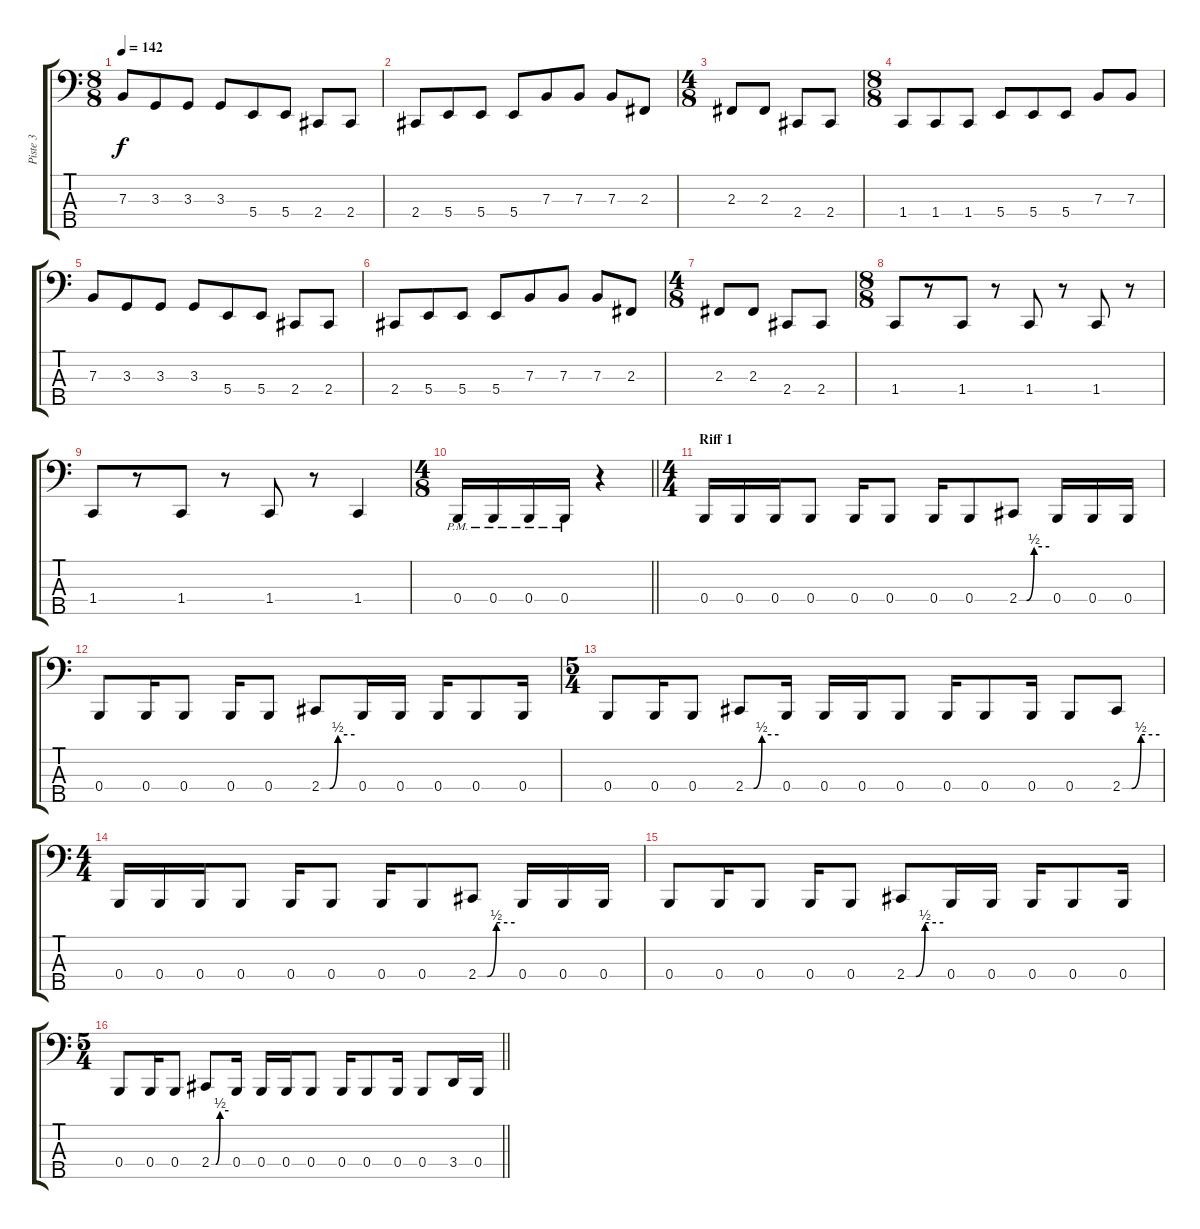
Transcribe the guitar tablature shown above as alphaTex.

\track ("Piste 3" "Piste 3") {instrument electricbasspick}
\staff {score tabs}
\tuning (D2 A1 E1 B0 Gb0) {hide}
\ts (8 8)
\tempo 142
\clef f4
\ks c
7.3.8{dy f} 3.3.8 3.3.8 3.3.8 5.4.8 5.4.8 2.4.8 2.4.8 |
2.4.8 5.4.8 5.4.8 5.4.8 7.3.8 7.3.8 7.3.8 2.3.8 |
\ts (4 8)
2.3.8 2.3.8 2.4.8 2.4.8 |
\ts (8 8)
1.4.8 1.4.8 1.4.8 5.4.8 5.4.8 5.4.8 7.3.8 7.3.8 |
7.3.8 3.3.8 3.3.8 3.3.8 5.4.8 5.4.8 2.4.8 2.4.8 |
2.4.8 5.4.8 5.4.8 5.4.8 7.3.8 7.3.8 7.3.8 2.3.8 |
\ts (4 8)
2.3.8 2.3.8 2.4.8 2.4.8 |
\ts (8 8)
1.4.8 r.8 1.4.8 r.8 1.4.8 r.8 1.4.8 r.8 |
1.4.8 r.8 1.4.8 r.8 1.4.8 r.8 1.4.4 |
\ts (4 8)
\barLineRight lightlight
0.4{pm}.16 0.4{pm}.16 0.4{pm}.16 0.4{pm}.16 r.4 |
\ts (4 4)
\section ("" "Riff 1")
0.4.16 0.4.16 0.4.16 0.4.8 0.4.16 0.4.8 0.4.16 0.4.8 2.4{be (custom 0 0 15 0 30 2 60 2)}.8 0.4.16 0.4.16 0.4.16 |
0.4.8 0.4.16 0.4.8 0.4.16 0.4.8 2.4{be (custom 0 0 15 0 30 2 60 2)}.8 0.4.16 0.4.16 0.4.16 0.4.8 0.4.16 |
\ts (5 4)
0.4.8 0.4.16 0.4.8 2.4{be (custom 0 0 15 0 30 2 60 2)}.8 0.4.16 0.4.16 0.4.16 0.4.8 0.4.16 0.4.8 0.4.16 0.4.8 2.4{be (custom 0 0 15 0 30 2 60 2)}.8 |
\ts (4 4)
0.4.16 0.4.16 0.4.16 0.4.8 0.4.16 0.4.8 0.4.16 0.4.8 2.4{be (custom 0 0 15 0 30 2 60 2)}.8 0.4.16 0.4.16 0.4.16 |
0.4.8 0.4.16 0.4.8 0.4.16 0.4.8 2.4{be (custom 0 0 15 0 30 2 60 2)}.8 0.4.16 0.4.16 0.4.16 0.4.8 0.4.16 |
\ts (5 4)
\barLineRight lightlight
0.4.8 0.4.16 0.4.8 2.4{be (custom 0 0 15 0 30 2 60 2)}.8 0.4.16 0.4.16 0.4.16 0.4.8 0.4.16 0.4.8 0.4.16 0.4.8 3.4.16 0.4.16
